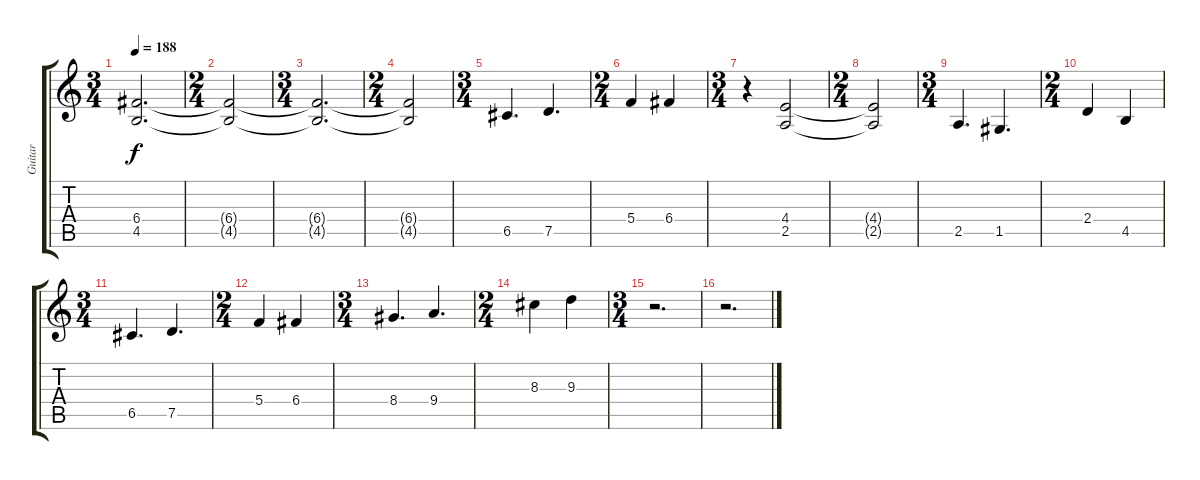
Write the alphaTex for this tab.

\track ("Guitar" "Guitar") {instrument distortionguitar}
\staff {score tabs}
\tuning (D4 A3 F3 C3 G2 D2) {hide}
\ts (3 4)
\tempo 188
\clef g2
\ks c
(6.4 4.5).2{d dy f} |
\ts (2 4)
(6.4{t} 4.5{t}).2 |
\ts (3 4)
(6.4{t} 4.5{t}).2{d} |
\ts (2 4)
(6.4{t} 4.5{t}).2 |
\ts (3 4)
6.5.4{d} 7.5.4{d} |
\ts (2 4)
5.4.4 6.4.4 |
\ts (3 4)
r.4 (4.4 2.5).2 |
\ts (2 4)
(4.4{t} 2.5{t}).2 |
\ts (3 4)
2.5.4{d} 1.5.4{d} |
\ts (2 4)
2.4.4 4.5.4 |
\ts (3 4)
6.5.4{d} 7.5.4{d} |
\ts (2 4)
5.4.4 6.4.4 |
\ts (3 4)
8.4.4{d} 9.4.4{d} |
\ts (2 4)
8.3.4 9.3.4 |
\ts (3 4)
r.2{d} |
r.2{d}
